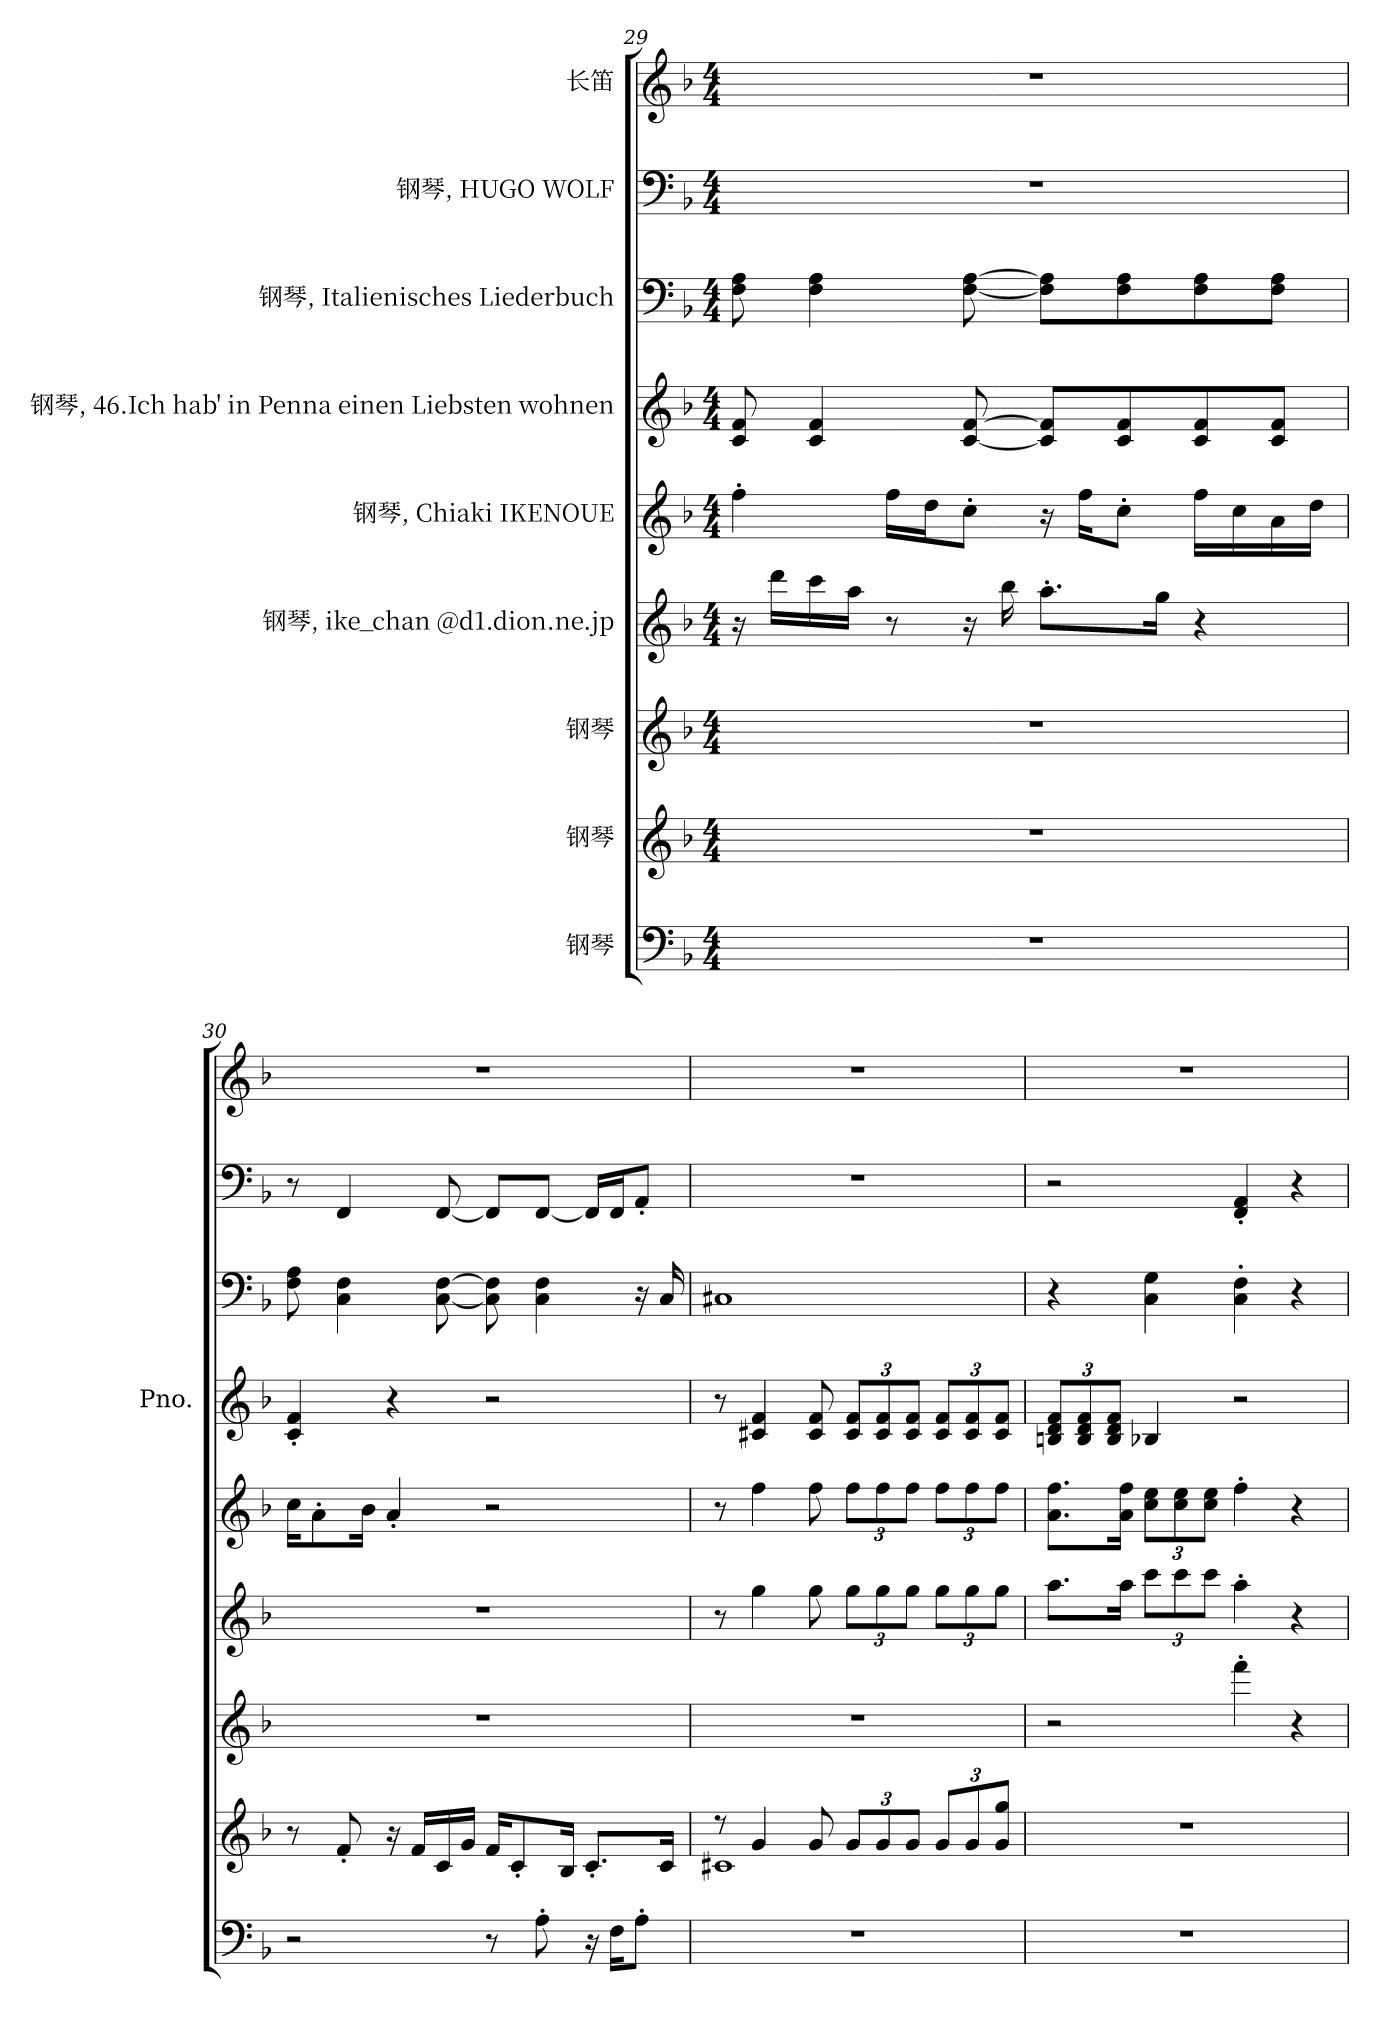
**kern	**kern	**kern	**kern	**kern	**kern	**kern	**kern	**kern
*part9	*part8	*part7	*part6	*part5	*part4	*part3	*part2	*part1
*staff9	*staff8	*staff7	*staff6	*staff5	*staff4	*staff3	*staff2	*staff1
*I"钢琴	*I"钢琴	*I"钢琴	*I"钢琴, ike_chan @d1.dion.ne.jp	*I"钢琴, Chiaki IKENOUE	*I"钢琴, 46.Ich hab' in Penna einen Liebsten wohnen	*I"钢琴, Italienisches Liederbuch	*I"钢琴, HUGO WOLF	*I"长笛
*	*	*	*	*	*I'Pno.	*	*	*
!!LO:PB:g=z
*clefF4	*clefG2	*clefG2	*clefG2	*clefG2	*clefG2	*clefF4	*clefF4	*clefG2
*k[b-]	*k[b-]	*k[b-]	*k[b-]	*k[b-]	*k[b-]	*k[b-]	*k[b-]	*k[b-]
*M4/4	*M4/4	*M4/4	*M4/4	*M4/4	*M4/4	*M4/4	*M4/4	*M4/4
=29	=29	=29	=29	=29	=29	=29	=29	=29
1r	1r	1r	16r	4ff'\	8c/ 8f/	8F\ 8A\	1r	1r
.	.	.	16ddd\LL	.	.	.	.	.
.	.	.	16ccc\	.	4c/ 4f/	4F\ 4A\	.	.
.	.	.	16aa\JJ	.	.	.	.	.
.	.	.	8r	16ff\LL	.	.	.	.
.	.	.	.	16dd\J	.	.	.	.
.	.	.	16r	8cc'\J	[8c/ [8f/	[8F\ [8A\	.	.
.	.	.	16bb-\	.	.	.	.	.
.	.	.	8.aa'\L	16r	8c/] 8f/]L	8F\] 8A\]L	.	.
.	.	.	.	16ff\KL	.	.	.	.
.	.	.	.	8cc'\J	8c/ 8f/	8F\ 8A\	.	.
.	.	.	16gg\Jk	.	.	.	.	.
.	.	.	4r	16ff\LL	8c/ 8f/	8F\ 8A\	.	.
.	.	.	.	16cc\	.	.	.	.
.	.	.	.	16a\	8c/ 8f/J	8F\ 8A\J	.	.
.	.	.	.	16dd\JJ	.	.	.	.
=30	=30	=30	=30	=30	=30	=30	=30	=30
2r	8r	1r	1r	16cc\KL	4c/' 4f/'	8F\ 8A\	8r	1r
.	.	.	.	8a'\	.	.	.	.
.	8f'/	.	.	.	.	4C\ 4F\	4FF/	.
.	.	.	.	16b-\Jk	.	.	.	.
.	16r	.	.	4a'/	4r	.	.	.
.	16f/LL	.	.	.	.	.	.	.
.	16c/	.	.	.	.	[8C\ [8F\	[8FF/	.
.	16g/JJ	.	.	.	.	.	.	.
8r	16f/KL	.	.	2r	2r	8C\] 8F\]	8FF/L]	.
.	8c'/	.	.	.	.	.	.	.
8A'\	.	.	.	.	.	4C\ 4F\	[8FF/J	.
.	16B-/Jk	.	.	.	.	.	.	.
16r	8.c'/L	.	.	.	.	.	16FF/LL]	.
16F\KL	.	.	.	.	.	.	16FF/J	.
8A'\J	.	.	.	.	.	16r	8AA'/J	.
.	16c/Jk	.	.	.	.	16C/	.	.
!!LO:PB:g=z
=31	=31	=31	=31	=31	=31	=31	=31	=31
*	*^	*	*	*	*	*	*	*
1r	8r	1c#X	1r	8r	8r	8r	1C#X	1r	1r
.	4g/	.	.	4gg\	4ff\	4c#X/ 4f/	.	.	.
.	8g/	.	.	8gg\	8ff\	8c#/ 8f/	.	.	.
*	*Xbrackettup	*	*	*Xbrackettup	*Xbrackettup	*Xbrackettup	*	*	*
.	12g/L	.	.	12gg\L	12ff\L	12c#/ 12f/L	.	.	.
.	12g/	.	.	12gg\	12ff\	12c#/ 12f/	.	.	.
.	12g/J	.	.	12gg\J	12ff\J	12c#/ 12f/J	.	.	.
.	12g/L	.	.	12gg\L	12ff\L	12c#/ 12f/L	.	.	.
.	12g/	.	.	12gg\	12ff\	12c#/ 12f/	.	.	.
.	12g/ 12gg/J	.	.	12gg\J	12ff\J	12c#/ 12f/J	.	.	.
*	*v	*v	*	*	*	*	*	*	*
=32	=32	=32	=32	=32	=32	=32	=32	=32
1r	1r	2r	8.aa\L	8.a\ 8.ff\L	12Bn/ 12d/ 12f/L	4r	2r	1r
.	.	.	.	.	12B/ 12d/ 12f/	.	.	.
.	.	.	.	.	12B/ 12d/ 12f/J	.	.	.
.	.	.	16aa\Jk	16a\ 16ff\Jk	.	.	.	.
.	.	.	12ccc\L	12cc\ 12ee\L	4B-X/	4C\ 4G\	.	.
.	.	.	12ccc\	12cc\ 12ee\	.	.	.	.
.	.	.	12ccc\J	12cc\ 12ee\J	.	.	.	.
.	.	4fff'\	4aa'\	4ff'\	2r	4C\' 4F\'	4FF/' 4AA/'	.
.	.	4r	4r	4r	.	4r	4r	.
=	=	=	=	=	=	=	=	=
*-	*-	*-	*-	*-	*-	*-	*-	*-
